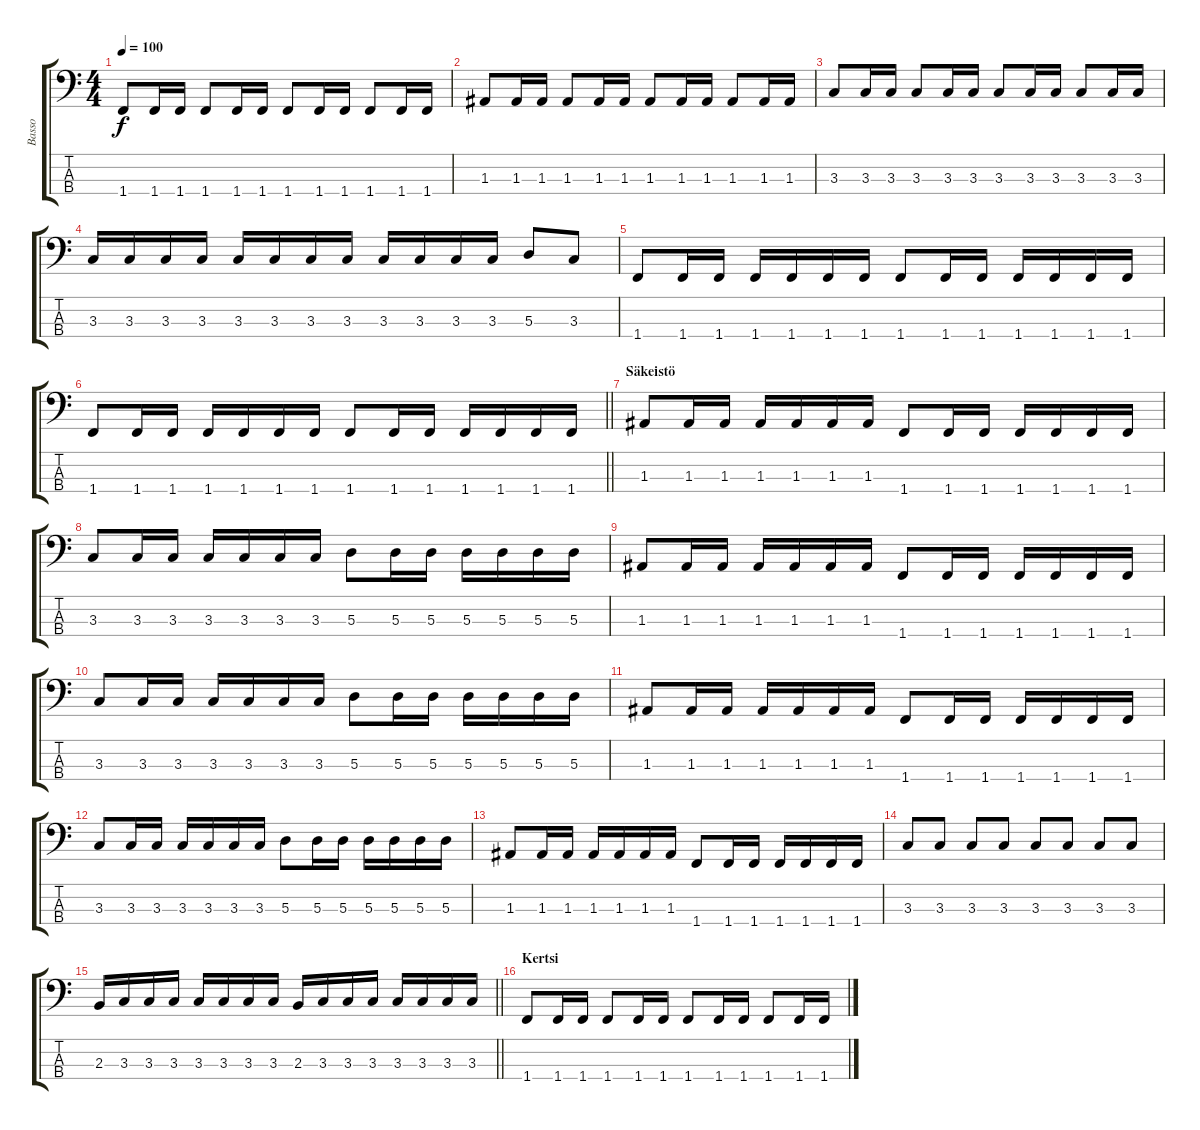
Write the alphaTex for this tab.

\track ("Basso" "Basso") {instrument electricbassfinger}
\staff {score tabs}
\tuning (G2 D2 A1 E1) {hide}
\ts (4 4)
\tempo 100
\clef f4
\ks c
1.4.8{dy f} 1.4.16 1.4.16 1.4.8 1.4.16 1.4.16 1.4.8 1.4.16 1.4.16 1.4.8 1.4.16 1.4.16 |
1.3.8 1.3.16 1.3.16 1.3.8 1.3.16 1.3.16 1.3.8 1.3.16 1.3.16 1.3.8 1.3.16 1.3.16 |
3.3.8 3.3.16 3.3.16 3.3.8 3.3.16 3.3.16 3.3.8 3.3.16 3.3.16 3.3.8 3.3.16 3.3.16 |
3.3.16 3.3.16 3.3.16 3.3.16 3.3.16 3.3.16 3.3.16 3.3.16 3.3.16 3.3.16 3.3.16 3.3.16 5.3.8 3.3.8 |
1.4.8 1.4.16 1.4.16 1.4.16 1.4.16 1.4.16 1.4.16 1.4.8 1.4.16 1.4.16 1.4.16 1.4.16 1.4.16 1.4.16 |
\barLineRight lightlight
1.4.8 1.4.16 1.4.16 1.4.16 1.4.16 1.4.16 1.4.16 1.4.8 1.4.16 1.4.16 1.4.16 1.4.16 1.4.16 1.4.16 |
\section ("" "Säkeistö")
1.3.8 1.3.16 1.3.16 1.3.16 1.3.16 1.3.16 1.3.16 1.4.8 1.4.16 1.4.16 1.4.16 1.4.16 1.4.16 1.4.16 |
3.3.8 3.3.16 3.3.16 3.3.16 3.3.16 3.3.16 3.3.16 5.3.8 5.3.16 5.3.16 5.3.16 5.3.16 5.3.16 5.3.16 |
1.3.8 1.3.16 1.3.16 1.3.16 1.3.16 1.3.16 1.3.16 1.4.8 1.4.16 1.4.16 1.4.16 1.4.16 1.4.16 1.4.16 |
3.3.8 3.3.16 3.3.16 3.3.16 3.3.16 3.3.16 3.3.16 5.3.8 5.3.16 5.3.16 5.3.16 5.3.16 5.3.16 5.3.16 |
1.3.8 1.3.16 1.3.16 1.3.16 1.3.16 1.3.16 1.3.16 1.4.8 1.4.16 1.4.16 1.4.16 1.4.16 1.4.16 1.4.16 |
3.3.8 3.3.16 3.3.16 3.3.16 3.3.16 3.3.16 3.3.16 5.3.8 5.3.16 5.3.16 5.3.16 5.3.16 5.3.16 5.3.16 |
1.3.8 1.3.16 1.3.16 1.3.16 1.3.16 1.3.16 1.3.16 1.4.8 1.4.16 1.4.16 1.4.16 1.4.16 1.4.16 1.4.16 |
3.3.8 3.3.8 3.3.8 3.3.8 3.3.8 3.3.8 3.3.8 3.3.8 |
\barLineRight lightlight
2.3.16 3.3.16 3.3.16 3.3.16 3.3.16 3.3.16 3.3.16 3.3.16 2.3.16 3.3.16 3.3.16 3.3.16 3.3.16 3.3.16 3.3.16 3.3.16 |
\section ("" "Kertsi")
1.4.8 1.4.16 1.4.16 1.4.8 1.4.16 1.4.16 1.4.8 1.4.16 1.4.16 1.4.8 1.4.16 1.4.16
